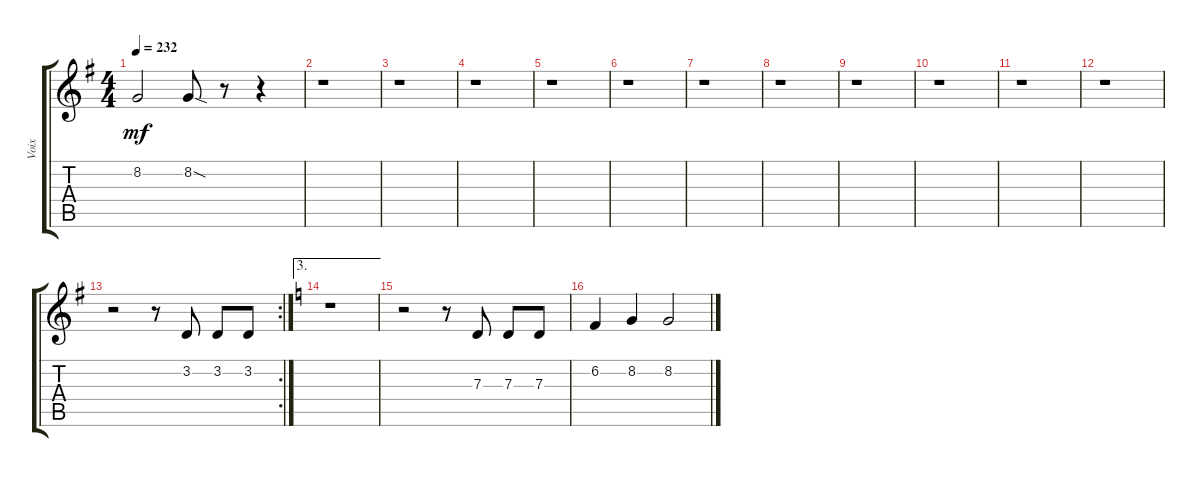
\track ("Voix" "Voix") {instrument accordion}
\staff {score tabs}
\tuning (E4 B3 G3 D3 A2 E2) {hide}
\ts (4 4)
\tempo 232
\clef g2
\ks g
8.2.2{dy mf} 8.2{sod}.8 r.8 r.4 |
r.1 |
r.1 |
r.1 |
r.1 |
r.1 |
r.1 |
r.1 |
r.1 |
r.1 |
r.1 |
r.1 |
\rc 2
r.2 r.8 3.2.8 3.2.8 3.2.8 |
\ae 3
\ks c
r.1 |
r.2 r.8 7.3.8 7.3.8 7.3.8 |
6.2.4 8.2.4 8.2.2
